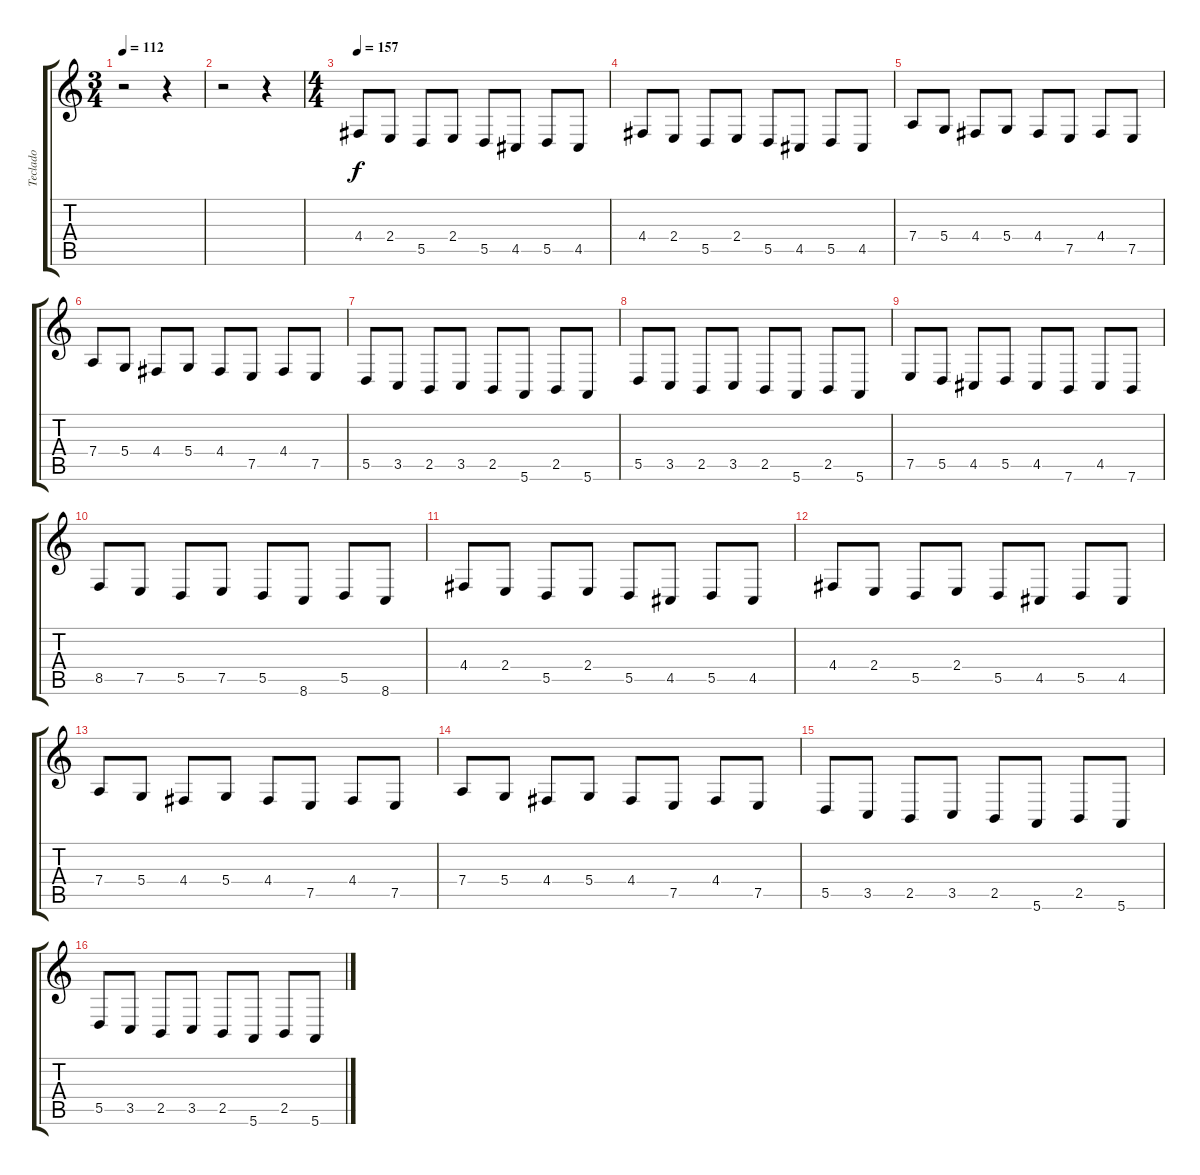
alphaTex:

\track ("Teclado" "Teclado") {instrument acousticgrandpiano}
\staff {score tabs}
\tuning (E4 B3 G3 D3 A2 E2) {hide}
\ts (3 4)
\tempo 112
\clef g2
\ks c
r.2{dy f} r.4 |
r.2 r.4 |
\ts (4 4)
\tempo 157
4.4.8 2.4.8 5.5.8 2.4.8 5.5.8 4.5.8 5.5.8 4.5.8 |
4.4.8 2.4.8 5.5.8 2.4.8 5.5.8 4.5.8 5.5.8 4.5.8 |
7.4.8 5.4.8 4.4.8 5.4.8 4.4.8 7.5.8 4.4.8 7.5.8 |
7.4.8 5.4.8 4.4.8 5.4.8 4.4.8 7.5.8 4.4.8 7.5.8 |
5.5.8 3.5.8 2.5.8 3.5.8 2.5.8 5.6.8 2.5.8 5.6.8 |
5.5.8 3.5.8 2.5.8 3.5.8 2.5.8 5.6.8 2.5.8 5.6.8 |
7.5.8 5.5.8 4.5.8 5.5.8 4.5.8 7.6.8 4.5.8 7.6.8 |
8.5.8 7.5.8 5.5.8 7.5.8 5.5.8 8.6.8 5.5.8 8.6.8 |
4.4.8 2.4.8 5.5.8 2.4.8 5.5.8 4.5.8 5.5.8 4.5.8 |
4.4.8 2.4.8 5.5.8 2.4.8 5.5.8 4.5.8 5.5.8 4.5.8 |
7.4.8 5.4.8 4.4.8 5.4.8 4.4.8 7.5.8 4.4.8 7.5.8 |
7.4.8 5.4.8 4.4.8 5.4.8 4.4.8 7.5.8 4.4.8 7.5.8 |
5.5.8 3.5.8 2.5.8 3.5.8 2.5.8 5.6.8 2.5.8 5.6.8 |
5.5.8 3.5.8 2.5.8 3.5.8 2.5.8 5.6.8 2.5.8 5.6.8
